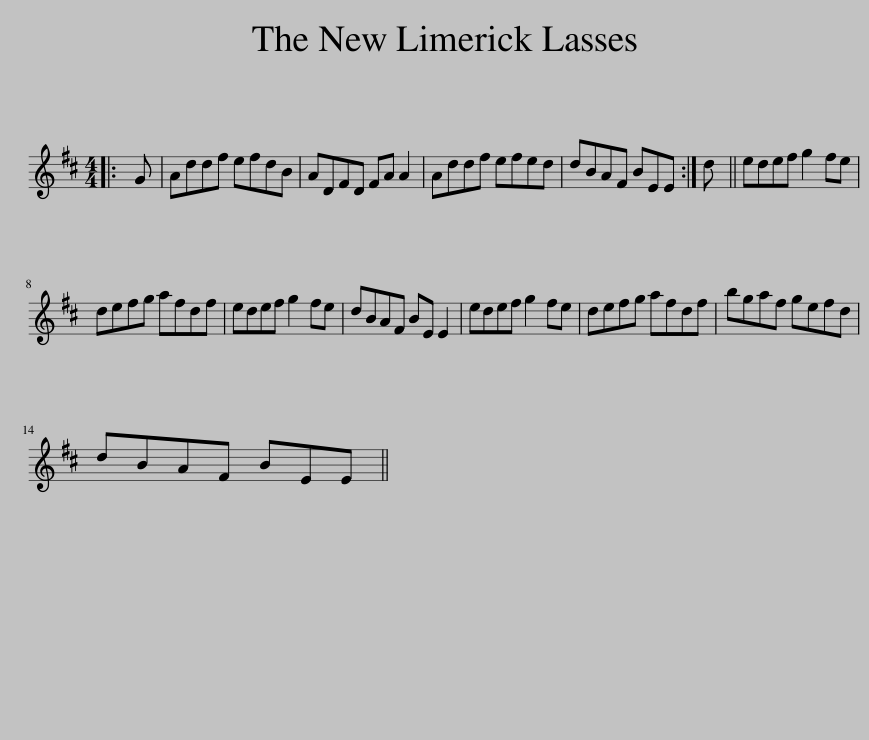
X:1
L:1/8
M:4/4
I:linebreak $
K:D
V:1 treble
V:1
|: G | Addf efdB | ADFD FA A2 | Addf efed | dBAF BEE :| %5
 d || edef g2 fe |$ defg afdf | edef g2 fe | dBAF BE E2 | %10
 edef g2 fe | defg afdf | bgaf gefd |$ dBAF BEE || %14
